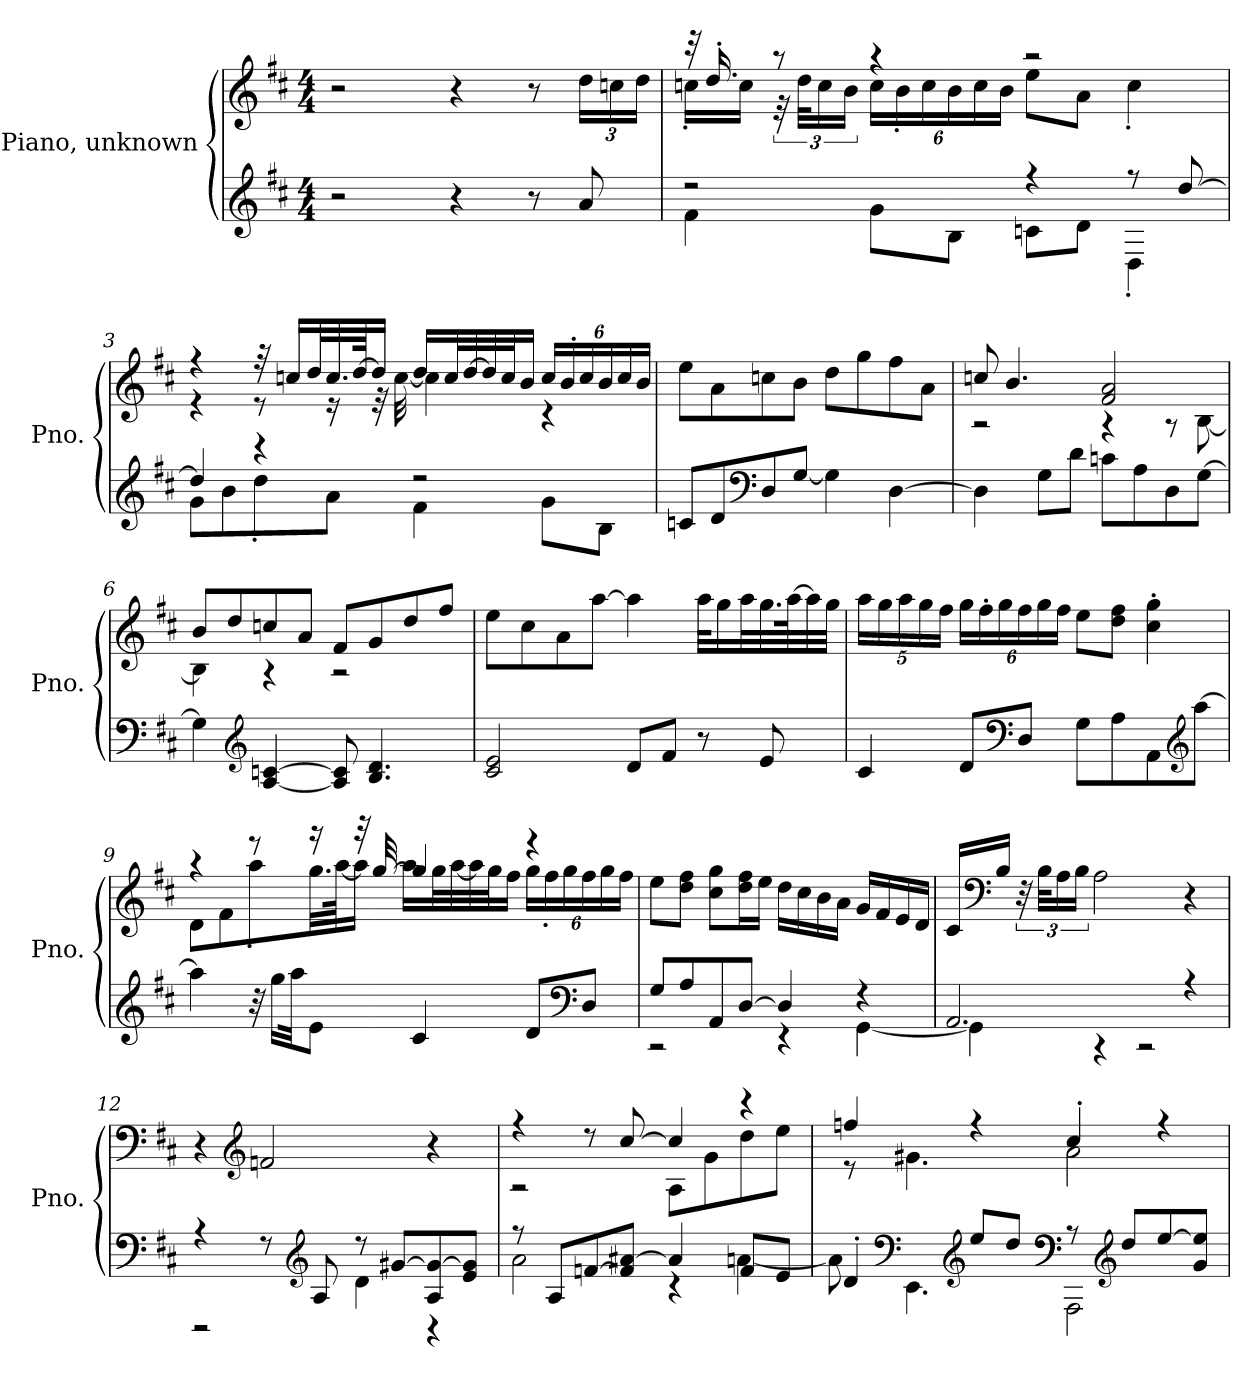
**kern	**kern
*part1	*part1
*staff2	*staff1
*I"Piano, unknown	*
*I'Pno.	*
*clefG2	*clefG2
*k[f#c#]	*k[f#c#]
*M4/4	*M4/4
*MM124	*MM124
=1	=1
2r	2r
4r	4r
8r	8r
*	*Xbrackettup
8a/	24dd\LL
.	24ccn\
.	24dd\JJ
=2	=2
*^	*^
2r	4f#\	32r	16ccn'\LL
.	.	16.dd'/	.
.	.	.	16cc\JJ
*	*	*	*brackettup
.	.	8r	48r
.	.	.	48dd\KLL
.	.	.	24cc\
.	.	.	24b\JJ
*	*	*	*Xbrackettup
.	8g\L	4r	24cc\LL
.	.	.	24b'\
.	.	.	24cc\
.	8B\J	.	24b\
.	.	.	24cc\
.	.	.	24b\JJ
4r	8cn\L	2r	8ee\L
.	8d\J	.	8a\J
8r	4D'\	.	4cc'\
[8dd/	.	.	.
!!LO:LB:g=z	!!
=3	=3	=3	=3
4dd/]	8g\L	4r	4r
.	8b\	.	.
4r	8dd'\	32r	8r
.	.	16ccn/LL	.
.	.	32dd/L	.
.	8a\J	32.cc/	16r
.	.	[64dd/JK	.
.	.	16dd/JJ]	32r
.	.	.	[32cc\
2r	4f#\	16dd/LL	4cc\]
.	.	32cc/L	.
.	.	[32dd/	.
.	.	32dd/]	.
.	.	32cc/J	.
.	.	16b/JJ	.
.	8g\L	24cc/LL	4r
.	.	24b'/	.
.	.	24cc/	.
.	8B\J	24b/	.
.	.	24cc/	.
.	.	24b/JJ	.
*v	*v	*	*
*	*v	*v
=4	=4
8cn/L	8ee\L
8d/	8a\
*clefF4	*
8D/	8ccn\
[8G/J	8b\J
4G\]	8dd\L
.	8gg\
[4D\	8ff#\
.	8a\J
=5	=5
*	*^
4D\]	8ccn/	2r
.	4.b/	.
8G\L	.	.
8d\J	.	.
8cn\L	2f#/ 2a/	4r
8A\	.	.
8D\	.	8r
[8G\J	.	[8B\
!!LO:LB:g=z	!!
=6	=6	=6
4G\]	8b/L	4B\]
.	8dd/	.
*clefG2	*	*
[4A/ [4cn/	8ccn/	4r
.	8a/J	.
8A/] 8c/]	8f#/L	2r
4.B/ 4.d/	8g/	.
.	8dd/	.
.	8ff#/J	.
*	*v	*v
=7	=7
2c#/ 2e/	8ee\L
.	8cc#\
.	8a\
.	[8aa\J
8d/L	4aa\]
8f#/J	.
8r	32aa\KLL
.	16gg\
.	32aa\L
8e/	32.gg\
.	[64aa\K
.	32aa\]
.	32gg\JJJ
=8	=8
4c#/	20aa\LL
.	20gg\
.	20aa\
.	20gg\
.	20ff#\JJ
8d/L	24gg\LL
.	24ff#'\
.	24gg\
*clefF4	*
8D/J	24ff#\
.	24gg\
.	24ff#\JJ
8G\L	8ee\L
8A\	8dd\ 8ff#\J
8AA\	4cc#\' 4gg\'
*clefG2	*
[8aa\J	.
!!LO:LB:g=z
=9	=9
*	*^
4aa\]	4r	8d\L
.	.	8f#\
32r	8r	8aa'\
16gg\LL	.	.
32aa\JK	.	.
8e\J	16r	32.gg\LL
.	.	[64aa\JK
.	32r	16aa\JJ]
.	[32gg/	.
4c#/	4gg/]	16aa\LL
.	.	32gg\L
.	.	[32aa\
.	.	32aa\]
.	.	32gg\J
.	.	16ff#\JJ
8d/L	4r	24gg\LL
.	.	24ff#'\
.	.	24gg\
*clefF4	*	*
8D/J	.	24ff#\
.	.	24gg\
.	.	24ff#\JJ
*	*v	*v
=10	=10
*^	*
8G/L	2r	8ee\L
8A/	.	8dd\ 8ff#\J
8AA/	.	8cc#\ 8gg\L
[8D/J	.	16dd\ 16ff#\L
.	.	16ee\JJ
4D/]	4r	16dd\LL
.	.	16cc#\
.	.	16b\
.	.	16a\JJ
4r	[4GG\	16g/LL
.	.	16f#/
.	.	16e/
.	.	16d/JJ
!!LO:LB:g=z
=11	=11	=11
2.AA/	4GG\]	16c#/LL
*	*	*clefF4
.	.	16B/JJ
*	*	*brackettup
.	.	48r
.	.	48B\KLL
.	.	24A\
.	.	24B\JJ
.	4r	2A\
.	2r	.
4r	.	4r
=12	=12	=12
4r	2r	4r
*	*	*clefG2
8r	.	2fn/
*clefG2	*	*
8A/	.	.
8r	4d\	.
[8g#X/L	.	.
8A/ 8g#/_	4r	4r
8e/ 8g#/]J	.	.
=13	=13	=13
*	*	*^
8r	2a\	4r	2r
8A/L	.	.	.
[8fn/	.	8r	.
8f/] [8a#X/J	.	[8cc#/	.
4a#/]	4r	4cc#/]	8A\L
.	.	.	8g\
8f/L	[4an\	4r	8dd\
8e/J	.	.	8ee\J
!!LO:LB:g=z	!!
=14	=14	=14	=14
4d'/	8a\]	4ffn/	8r
*clefF4	*	*	*
.	4.EE\	.	4.g#X\
*clefG2	*	*	*
8ee/L	.	4r	.
8dd/J	.	.	.
*clefF4	*	*	*
8r	2AAA\	4cc#'/	2a\
*clefG2	*	*	*
8dd/L	.	.	.
[8ee/	.	4r	.
8g/ 8ee/]J	.	.	.
*v	*v	*	*
*	*v	*v
=	=
*-	*-
